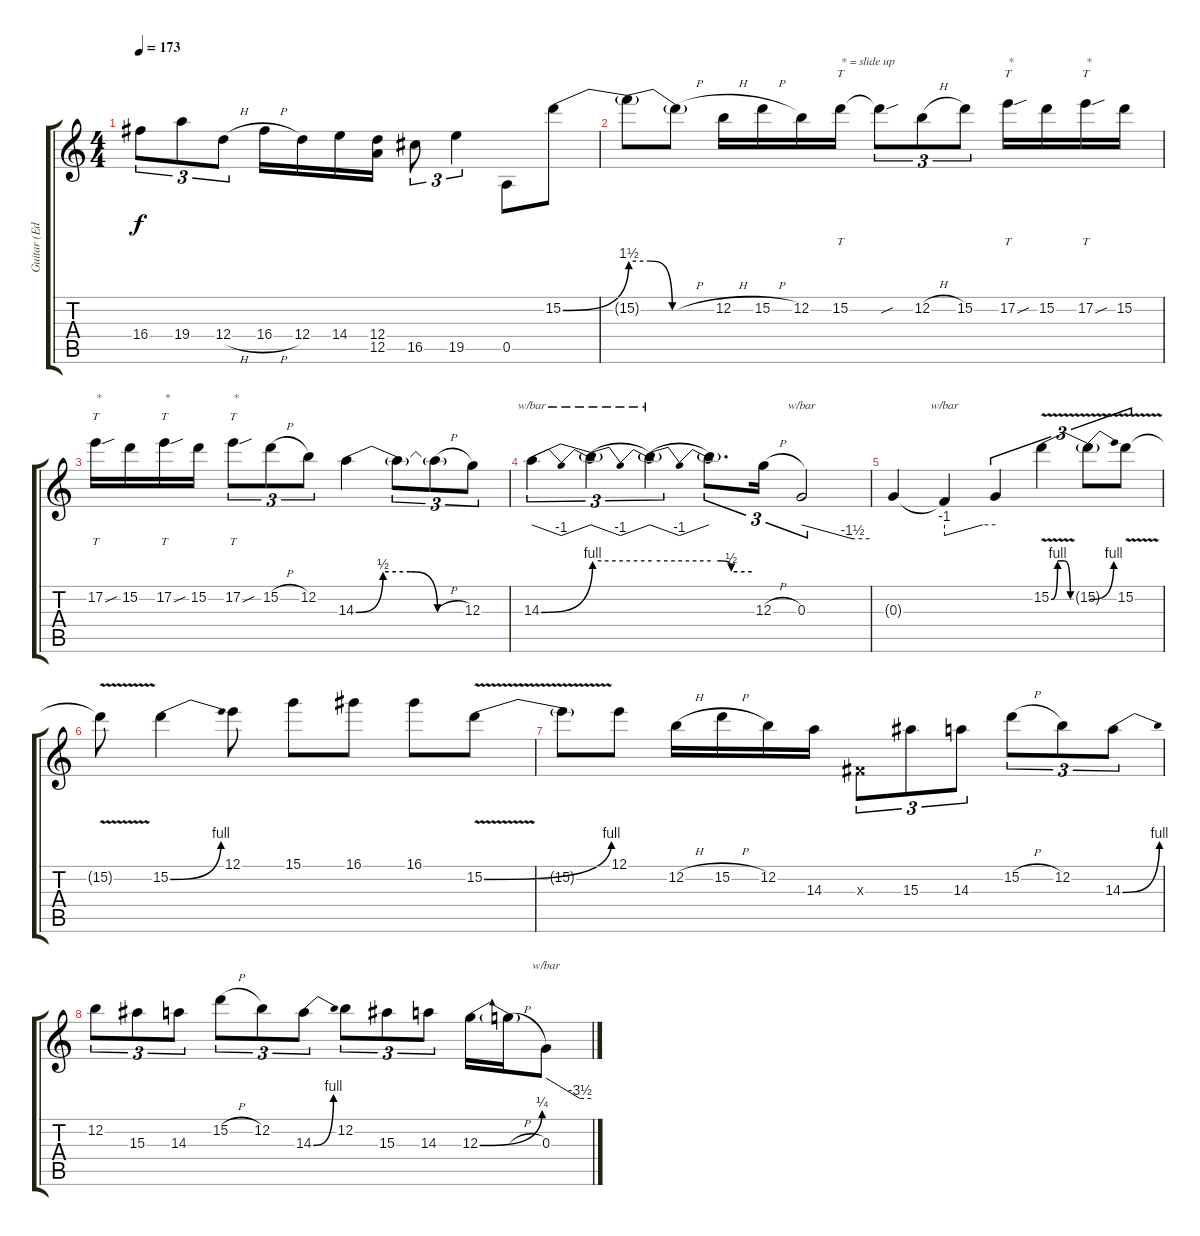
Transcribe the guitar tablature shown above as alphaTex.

\track ("Guitar (Eddie Van Halen)" "Guitar (Ed") {instrument distortionguitar}
\staff {score tabs}
\tuning (E4 B3 G3 D3 A2 E2) {hide}
\ts (4 4)
\tempo 173
\clef g2
\ks c
16.4.8{tu (3 2) dy f} 19.4.8{tu (3 2)} 12.4{h}.8{tu (3 2)} 16.4{h}.16 12.4.16 14.4.16 (12.4 12.5).16 16.5.8{tu (3 2)} 19.5.4{tu (3 2)} 0.5.8 15.2{be (bend 0 0 60 6)}.8 |
15.2{be (custom 0 6 15 6 30 0 60 0) t}.8 15.2{h t}.8 12.2{h}.16 15.2{h}.16 12.2.16 15.2.16{tt txt "* = slide up"} 15.2{sou t}.8{tu (3 2)} 12.2{h}.8{tu (3 2)} 15.2.8{tu (3 2)} 17.2{sou}.16{tt txt "*"} 15.2.16 17.2{sou}.16{tt txt "*"} 15.2.16 |
17.2{sou}.16{tt txt "*"} 15.2.16 17.2{sou}.16{tt txt "*"} 15.2.16 17.2{sou}.8{tt tu (3 2) txt "*"} 15.2{h}.8{tu (3 2)} 12.2.8{tu (3 2)} 14.3{be (custom 0 0 15 2 30 2 45 0 60 0)}.4 14.3{t}.8{tu (3 2)} 14.3{h t}.8{tu (3 2)} 12.3.8{tu (3 2)} |
14.3{be (bend 0 0 60 4)}.4{tu (3 2) tbe (dip default 0 0 30 -4 60 0)} 14.3{be (hold 0 4 60 4) t}.4{tu (3 2) tbe (dip default 0 0 30 -4 60 0)} 14.3{be (hold 0 4 60 4) t}.4{tu (3 2) tbe (dip default 0 0 30 -4 60 0)} 14.3{be (custom 0 4 15 4 30 2 60 2) t}.8{d tu (3 2)} 12.3{h}.16{tu (3 2)} 0.3.2{tu (3 2) tbe (custom default 0 0 45 -6 60 -6)} |
0.3{t}.4 0.3{t}.4{tbe (custom default 0 -4 45 0 60 0)} 0.3{t}.4{tu (3 2)} 15.2{be (custom 0 0 10 4 20 4 30 0 60 0) v}.4{tu (3 2)} 15.2{be (bend 0 0 60 4) t}.8{tu (3 2)} 15.2{v}.8{tu (3 2)} |
15.2{t}.8 15.2{be (bend 0 0 60 4)}.4 12.1.8 15.1.8 16.1.8 16.1.8 15.2{be (bend 0 0 60 4) v}.8 |
15.2{t}.8 12.1.8 12.2{h}.16 15.2{h}.16 12.2.16 14.3.16 -1.3{x}.8{tu (3 2)} 15.3.8{tu (3 2)} 14.3.8{tu (3 2)} 15.2{h}.8{tu (3 2)} 12.2.8{tu (3 2)} 14.3{be (bend 0 0 60 4)}.8{tu (3 2)} |
12.2.8{tu (3 2)} 15.3.8{tu (3 2)} 14.3.8{tu (3 2)} 15.2{h}.8{tu (3 2)} 12.2.8{tu (3 2)} 14.3{be (bend 0 0 60 4)}.8{tu (3 2)} 12.2.8{tu (3 2)} 15.3.8{tu (3 2)} 14.3.8{tu (3 2)} 12.3{be (bend 0 0 60 1)}.16 12.3{h t}.16 0.3.8{tbe (custom default 0 0 45 -14 60 -14)}
